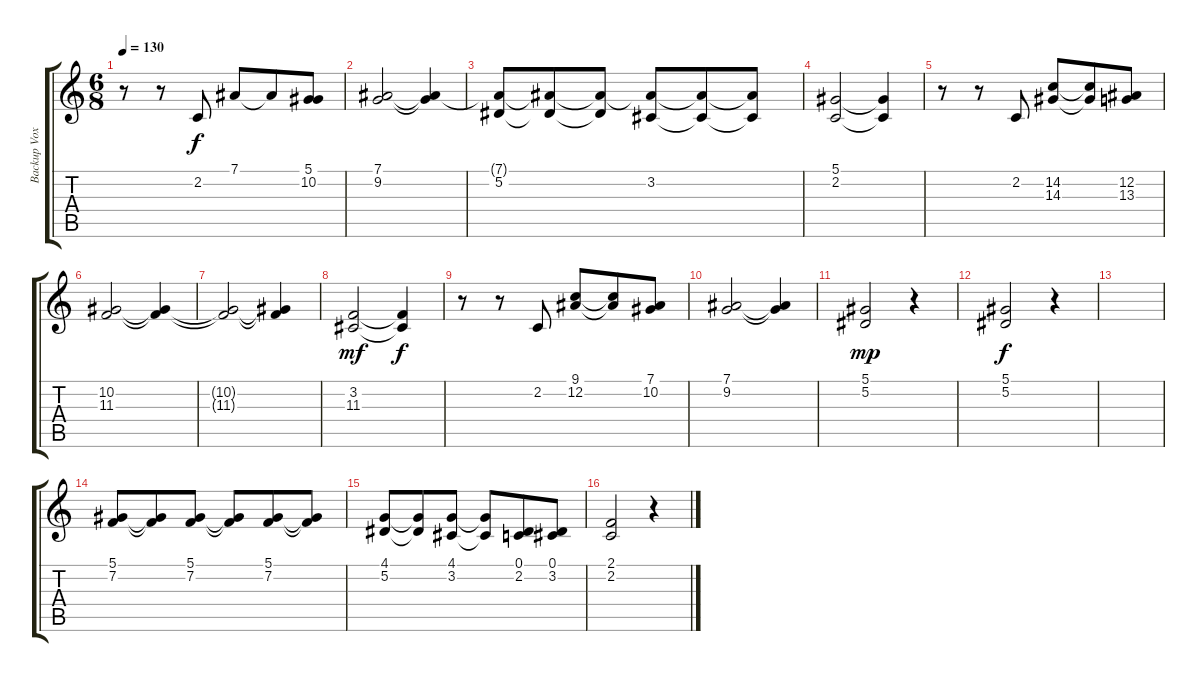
\track ("Backup Vox" "Backup Vox") {instrument harmonica}
\staff {score tabs}
\tuning (Eb4 Bb3 Gb3 Db3 Ab2 Eb2) {hide}
\ts (6 8)
\tempo 130
\clef g2
\ks c
r.8{dy f} r.8 2.2.8 7.1.8 7.1{t}.8 (5.1 10.2).8 |
(7.1 9.2).2 (7.1{t} 9.2{t}).4 |
(7.1{t} 5.2).8 (7.1{t} 5.2{t}).8 (7.1{t} 5.2{t}).8 (7.1{t} 3.2).8 (7.1{t} 3.2{t}).8 (7.1{t} 3.2{t}).8 |
(5.1 2.2).2 (5.1{t} 2.2{t}).4 |
r.8 r.8 2.2.8 (14.2 14.3).8 (14.2{t} 14.3{t}).8 (12.2 13.3).8 |
(10.2 11.3).2 (10.2{t} 11.3{t}).4 |
(10.2{t} 11.3{t}).2 (10.2{t} 11.3{t}).4 |
(3.2 11.3).2{dy mf} (3.2{t} 11.3{t}).4{dy f} |
r.8 r.8 2.2.8 (9.1 12.2).8 (9.1{t} 12.2{t}).8 (7.1 10.2).8 |
(7.1 9.2).2 (7.1{t} 9.2{t}).4 |
(5.1 5.2).2{dy mp} r.4 |
(5.1 5.2).2{dy f} r.4 |
|
(5.1 7.2).8 (5.1{t} 7.2{t}).8 (5.1 7.2).8 (5.1{t} 7.2{t}).8 (5.1 7.2).8 (5.1{t} 7.2{t}).8 |
(4.1 5.2).8 (4.1{t} 5.2{t}).8 (4.1 3.2).8 (4.1{t} 3.2{t}).8 (0.1 2.2).8 (0.1 3.2).8 |
(2.1 2.2).2 r.4
